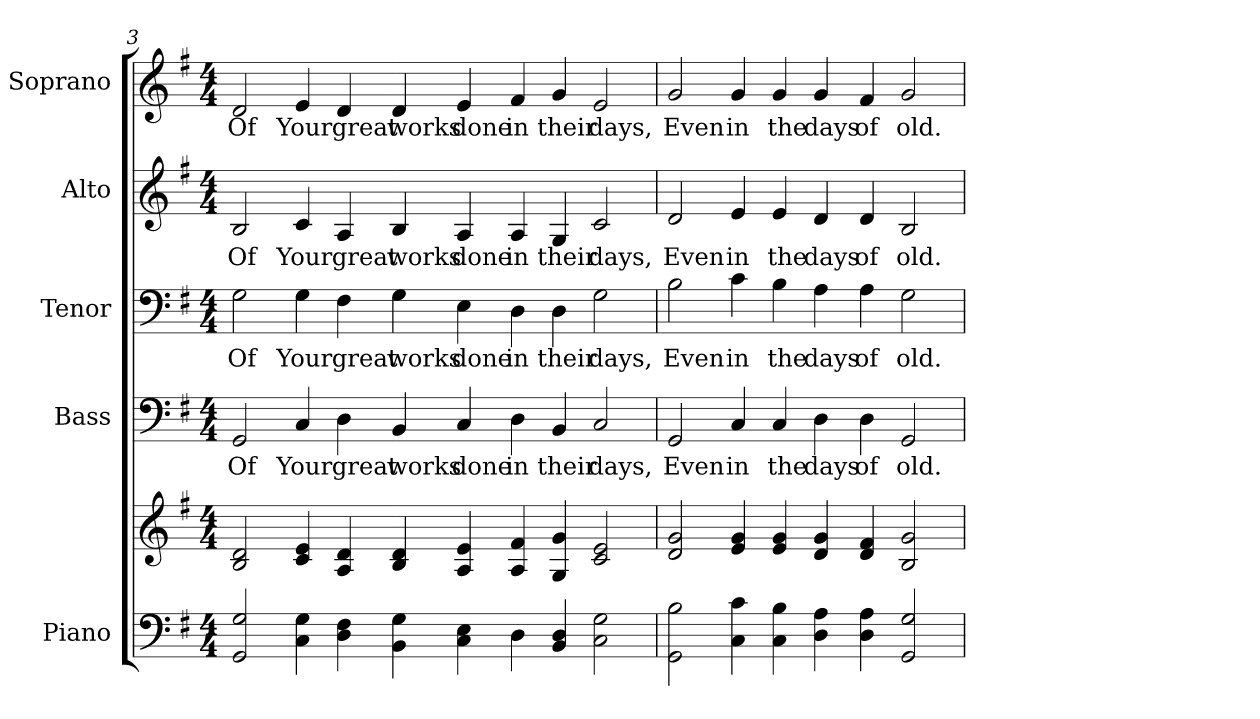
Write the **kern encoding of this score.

**kern	**kern	**kern	**text	**kern	**text	**kern	**text	**kern	**text
*part5	*part5	*part4	*part4	*part3	*part3	*part2	*part2	*part1	*part1
*staff6	*staff5	*staff4	*staff4	*staff3	*staff3	*staff2	*staff2	*staff1	*staff1
*I"Piano	*	*I"Bass	*	*I"Tenor	*	*I"Alto	*	*I"Soprano	*
*I'Pno.	*	*I'B.	*	*I'T.	*	*I'A.	*	*I'S.	*
!!LO:PB:g=z
*clefF4	*clefG2	*clefF4	*	*clefF4	*	*clefG2	*	*clefG2	*
*k[f#]	*k[f#]	*k[f#]	*	*k[f#]	*	*k[f#]	*	*k[f#]	*
*G:	*G:	*G:	*	*G:	*	*G:	*	*G:	*
*M4/4	*M4/4	*M4/4	*	*M4/4	*	*M4/4	*	*M4/4	*
=3	=3	=3	=3	=3	=3	=3	=3	=3	=3
!	!	!	!LO:LY:b:color=#000000	!	!	!	!	!	!
!	!	!	!	!	!LO:LY:b:color=#000000	!	!	!	!
!	!	!	!	!	!	!	!LO:LY:b:color=#000000	!	!
!	!	!	!	!	!	!	!	!	!LO:LY:b:color=#000000
2GGi/ 2Gi	2Bi/ 2di	2GGi/	Of	2Gi\	Of	2Bi/	Of	2di/	Of
!	!	!	!LO:LY:b:color=#000000	!	!	!	!	!	!
!	!	!	!	!	!LO:LY:b:color=#000000	!	!	!	!
!	!	!	!	!	!	!	!LO:LY:b:color=#000000	!	!
!	!	!	!	!	!	!	!	!	!LO:LY:b:color=#000000
4Ci\ 4Gi	4ci/ 4ei	4Ci/	Your	4Gi\	Your	4ci/	Your	4ei/	Your
!	!	!	!LO:LY:b:color=#000000	!	!	!	!	!	!
!	!	!	!	!	!LO:LY:b:color=#000000	!	!	!	!
!	!	!	!	!	!	!	!LO:LY:b:color=#000000	!	!
!	!	!	!	!	!	!	!	!	!LO:LY:b:color=#000000
4Di\ 4F#i	4Ai/ 4di	4Di\	great	4F#i\	great	4Ai/	great	4di/	great
!	!	!	!LO:LY:b:color=#000000	!	!	!	!	!	!
!	!	!	!	!	!LO:LY:b:color=#000000	!	!	!	!
!	!	!	!	!	!	!	!LO:LY:b:color=#000000	!	!
!	!	!	!	!	!	!	!	!	!LO:LY:b:color=#000000
4BBi\ 4Gi	4Bi/ 4di	4BBi/	works	4Gi\	works	4Bi/	works	4di/	works
!	!	!	!LO:LY:b:color=#000000	!	!	!	!	!	!
!	!	!	!	!	!LO:LY:b:color=#000000	!	!	!	!
!	!	!	!	!	!	!	!LO:LY:b:color=#000000	!	!
!	!	!	!	!	!	!	!	!	!LO:LY:b:color=#000000
4Ci\ 4Ei	4Ai/ 4ei	4Ci/	done	4Ei\	done	4Ai/	done	4ei/	done
!	!	!	!LO:LY:b:color=#000000	!	!	!	!	!	!
!	!	!	!	!	!LO:LY:b:color=#000000	!	!	!	!
!	!	!	!	!	!	!	!LO:LY:b:color=#000000	!	!
!	!	!	!	!	!	!	!	!	!LO:LY:b:color=#000000
4Di\	4Ai/ 4f#i	4Di\	in	4Di\	in	4Ai/	in	4f#i/	in
!	!	!	!LO:LY:b:color=#000000	!	!	!	!	!	!
!	!	!	!	!	!LO:LY:b:color=#000000	!	!	!	!
!	!	!	!	!	!	!	!LO:LY:b:color=#000000	!	!
!	!	!	!	!	!	!	!	!	!LO:LY:b:color=#000000
4BBi/ 4Di	4Gi/ 4gi	4BBi/	their	4Di\	their	4Gi/	their	4gi/	their
!	!	!	!LO:LY:b:color=#000000	!	!	!	!	!	!
!	!	!	!	!	!LO:LY:b:color=#000000	!	!	!	!
!	!	!	!	!	!	!	!LO:LY:b:color=#000000	!	!
!	!	!	!	!	!	!	!	!	!LO:LY:b:color=#000000
2Ci\ 2Gi	2ci/ 2ei	2Ci/	days,	2Gi\	days,	2ci/	days,	2ei/	days,
=4	=4	=4	=4	=4	=4	=4	=4	=4	=4
!	!	!	!LO:LY:b:color=#000000	!	!	!	!	!	!
!	!	!	!	!	!LO:LY:b:color=#000000	!	!	!	!
!	!	!	!	!	!	!	!LO:LY:b:color=#000000	!	!
!	!	!	!	!	!	!	!	!	!LO:LY:b:color=#000000
2GGi\ 2Bi	2di/ 2gi	2GGi/	Even	2Bi\	Even	2di/	Even	2gi/	Even
!	!	!	!LO:LY:b:color=#000000	!	!	!	!	!	!
!	!	!	!	!	!LO:LY:b:color=#000000	!	!	!	!
!	!	!	!	!	!	!	!LO:LY:b:color=#000000	!	!
!	!	!	!	!	!	!	!	!	!LO:LY:b:color=#000000
4Ci\ 4ci	4ei/ 4gi	4Ci/	in	4ci\	in	4ei/	in	4gi/	in
!	!	!	!LO:LY:b:color=#000000	!	!	!	!	!	!
!	!	!	!	!	!LO:LY:b:color=#000000	!	!	!	!
!	!	!	!	!	!	!	!LO:LY:b:color=#000000	!	!
!	!	!	!	!	!	!	!	!	!LO:LY:b:color=#000000
4Ci\ 4Bi	4ei/ 4gi	4Ci/	the	4Bi\	the	4ei/	the	4gi/	the
!	!	!	!LO:LY:b:color=#000000	!	!	!	!	!	!
!	!	!	!	!	!LO:LY:b:color=#000000	!	!	!	!
!	!	!	!	!	!	!	!LO:LY:b:color=#000000	!	!
!	!	!	!	!	!	!	!	!	!LO:LY:b:color=#000000
4Di\ 4Ai	4di/ 4gi	4Di\	days	4Ai\	days	4di/	days	4gi/	days
!	!	!	!LO:LY:b:color=#000000	!	!	!	!	!	!
!	!	!	!	!	!LO:LY:b:color=#000000	!	!	!	!
!	!	!	!	!	!	!	!LO:LY:b:color=#000000	!	!
!	!	!	!	!	!	!	!	!	!LO:LY:b:color=#000000
4Di\ 4Ai	4di/ 4f#i	4Di\	of	4Ai\	of	4di/	of	4f#i/	of
!	!	!	!LO:LY:b:color=#000000	!	!	!	!	!	!
!	!	!	!	!	!LO:LY:b:color=#000000	!	!	!	!
!	!	!	!	!	!	!	!LO:LY:b:color=#000000	!	!
!	!	!	!	!	!	!	!	!	!LO:LY:b:color=#000000
2GGi/ 2Gi	2Bi/ 2gi	2GGi/	old.	2Gi\	old.	2Bi/	old.	2gi/	old.
=	=	=	=	=	=	=	=	=	=
*-	*-	*-	*-	*-	*-	*-	*-	*-	*-
